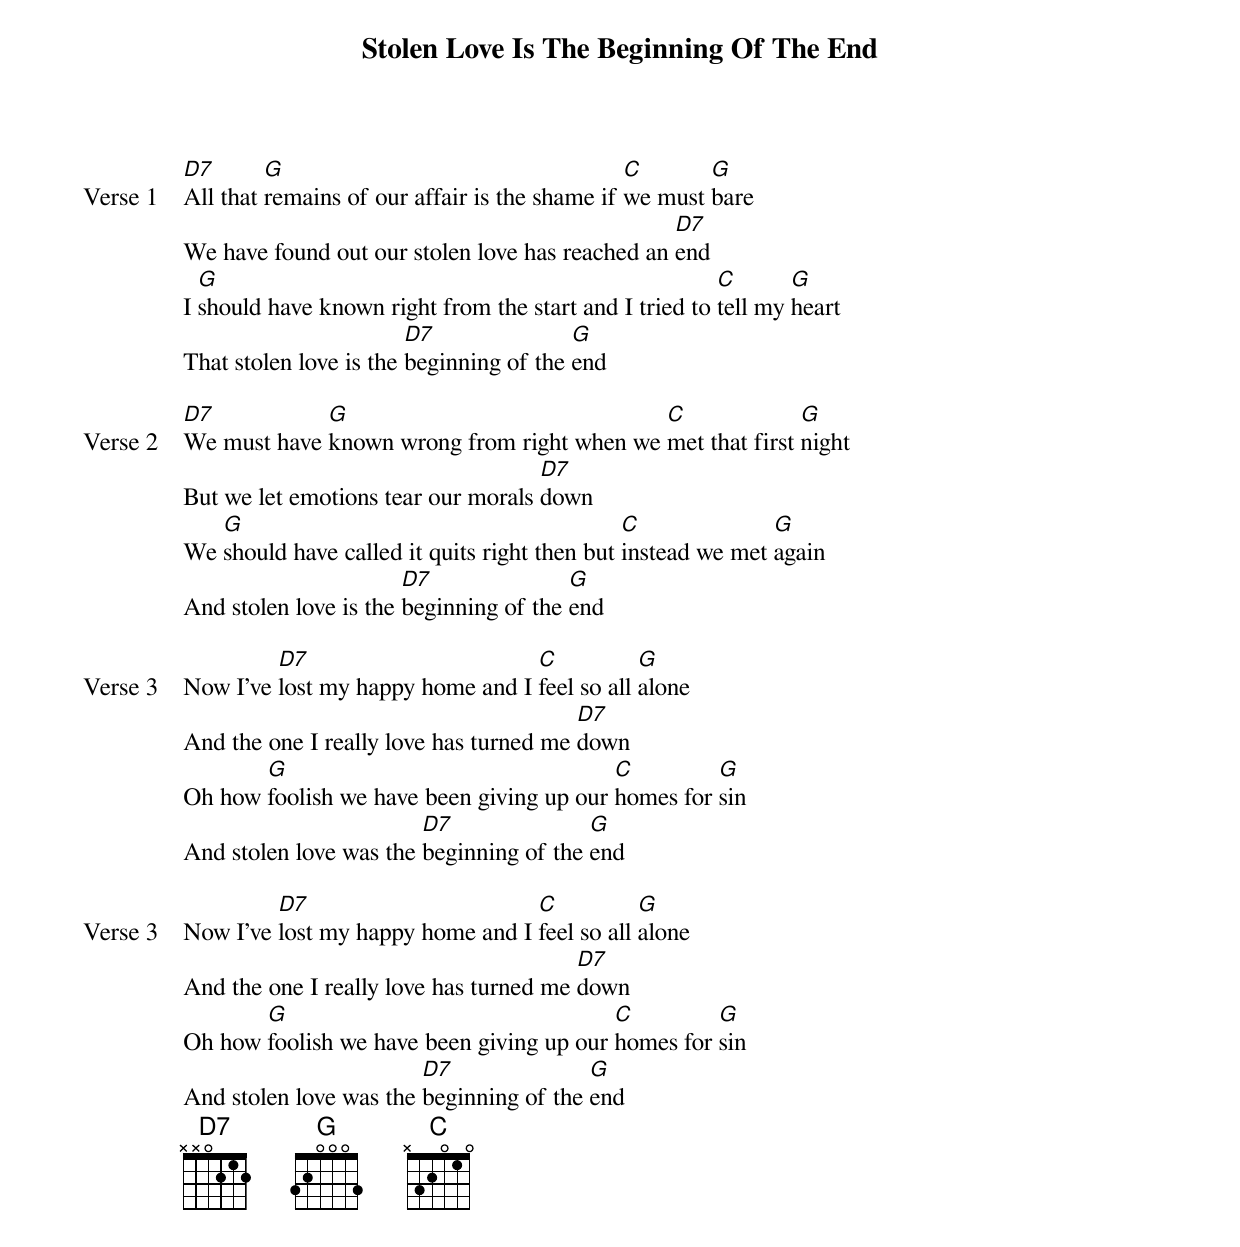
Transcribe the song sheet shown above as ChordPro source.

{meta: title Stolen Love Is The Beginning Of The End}
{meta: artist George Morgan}
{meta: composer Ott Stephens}

{start_of_verse: Verse 1}
[D7]All that [G]remains of our affair is the shame if [C]we must [G]bare
We have found out our stolen love has reached an [D7]end
I [G]should have known right from the start and I tried to [C]tell my [G]heart
That stolen love is the [D7]beginning of the [G]end
{end_of_verse}

{start_of_verse: Verse 2}
[D7]We must have [G]known wrong from right when we [C]met that first [G]night
But we let emotions tear our morals [D7]down
We [G]should have called it quits right then but [C]instead we met [G]again
And stolen love is the [D7]beginning of the [G]end
{end_of_verse}

{start_of_verse: Verse 3}
Now I've [D7]lost my happy home and I [C]feel so all [G]alone
And the one I really love has turned me [D7]down
Oh how [G]foolish we have been giving up our [C]homes for [G]sin
And stolen love was the [D7]beginning of the [G]end
{end_of_verse}

{start_of_verse: Verse 3}
Now I've [D7]lost my happy home and I [C]feel so all [G]alone
And the one I really love has turned me [D7]down
Oh how [G]foolish we have been giving up our [C]homes for [G]sin
And stolen love was the [D7]beginning of the [G]end
{end_of_verse}
